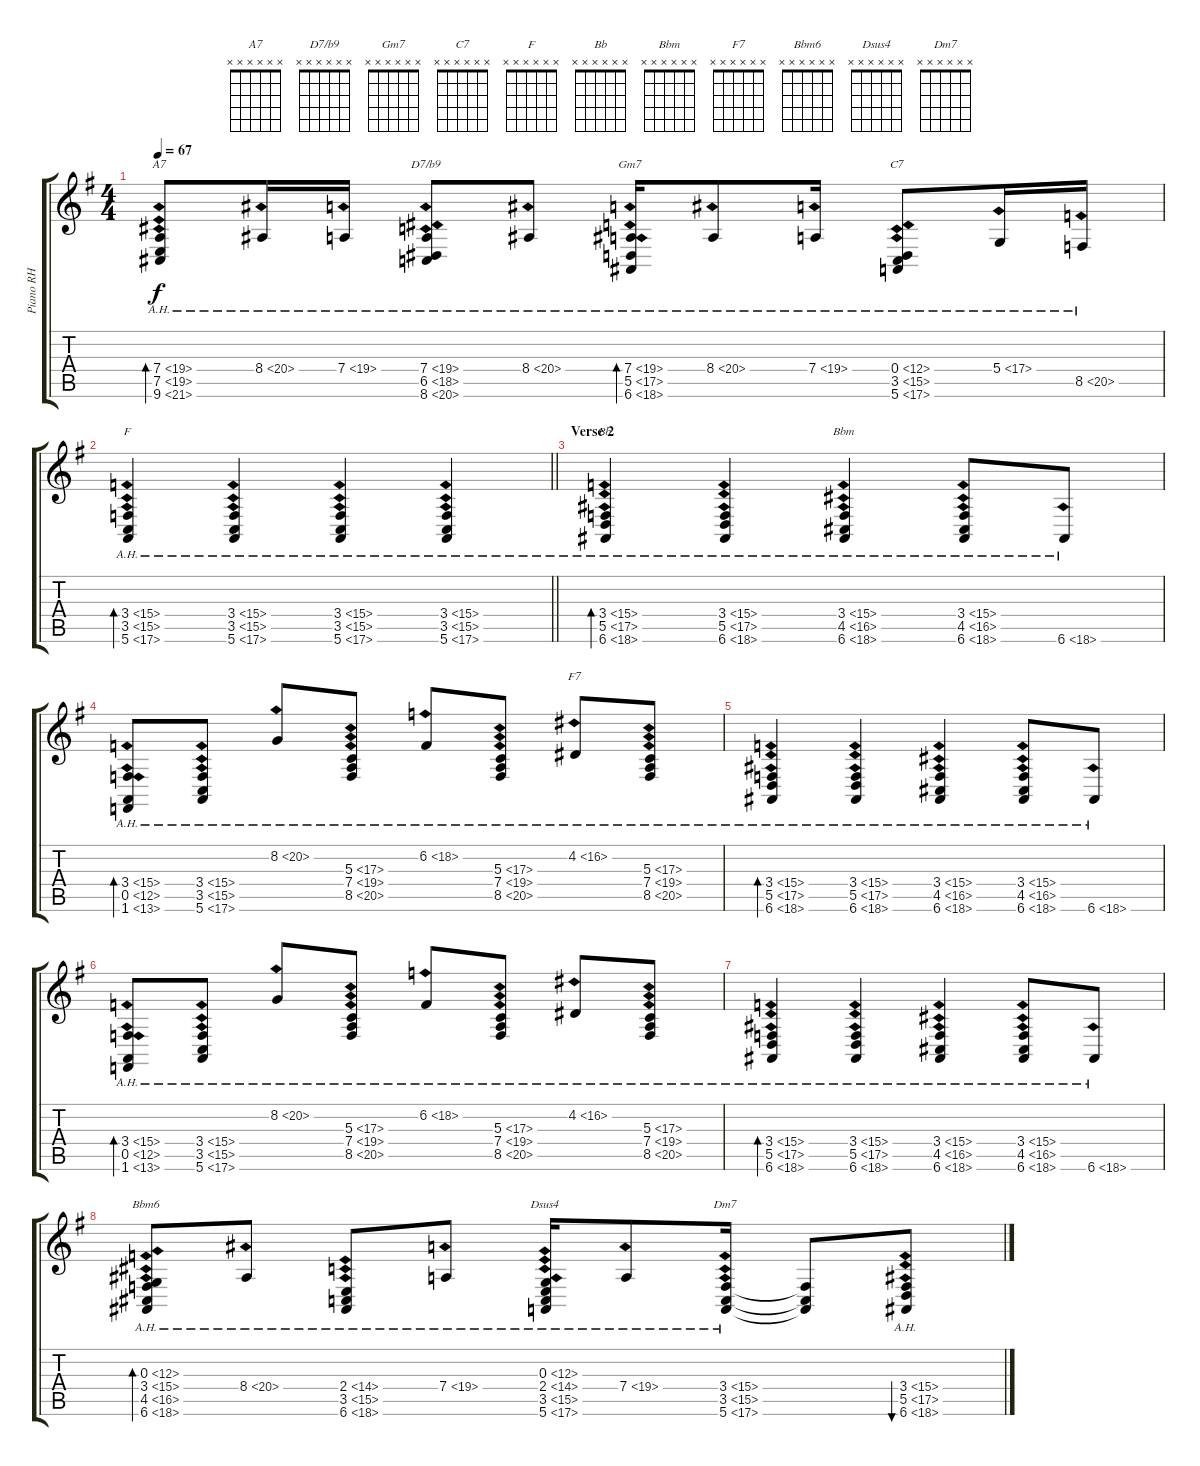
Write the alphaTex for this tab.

\track ("Piano RH" "Piano RH") {instrument acousticgrandpiano}
\staff {score tabs}
\tuning (E4 B3 G3 D3 A2 E2) {hide}
\chord ("A7" x x x x x x)
\chord ("D7/b9" x x x x x x)
\chord ("Gm7" x x x x x x)
\chord ("C7" x x x x x x)
\chord ("F" x x x x x x)
\chord ("Bb" x x x x x x)
\chord ("Bbm" x x x x x x)
\chord ("F7" x x x x x x)
\chord ("Bbm6" x x x x x x)
\chord ("Dsus4" x x x x x x)
\chord ("Dm7" x x x x x x)
\ts (4 4)
\tempo 67
\clef g2
\ks g
(7.4{ah 12} 7.5{ah 12} 9.6{ah 12}).8{bd 120 ch "A7" dy f} 8.4{ah 12}.16 7.4{ah 12}.16 (7.4{ah 12} 6.5{ah 12} 8.6{ah 12}).8{ch "D7/b9"} 8.4{ah 12}.8 (7.4{ah 12} 5.5{ah 12} 6.6{ah 12}).16{bd 120 ch "Gm7"} 8.4{ah 12}.8 7.4{ah 12}.16 (0.4{ah 12} 3.5{ah 12} 5.6{ah 12}).8{ch "C7"} 5.4{ah 12}.16 8.5{ah 12}.16 |
\barLineRight lightlight
(3.4{ah 12} 3.5{ah 12} 5.6{ah 12}).4{bd 60 ch "F"} (3.4{ah 12} 3.5{ah 12} 5.6{ah 12}).4 (3.4{ah 12} 3.5{ah 12} 5.6{ah 12}).4 (3.4{ah 12} 3.5{ah 12} 5.6{ah 12}).4 |
\section ("" "Verse 2")
(3.4{ah 12} 5.5{ah 12} 6.6{ah 12}).4{bd 120 ch "Bb"} (3.4{ah 12} 5.5{ah 12} 6.6{ah 12}).4 (3.4{ah 12} 4.5{ah 12} 6.6{ah 12}).4{ch "Bbm"} (3.4{ah 12} 4.5{ah 12} 6.6{ah 12}).8 6.6{ah 12}.8 |
(3.4{ah 12} 0.5{ah 12} 1.6{ah 12}).8{bd 120} (3.4{ah 12} 3.5{ah 12} 5.6{ah 12}).8 8.2{ah 12}.8 (5.3{ah 12} 7.4{ah 12} 8.5{ah 12}).8 6.2{ah 12}.8 (5.3{ah 12} 7.4{ah 12} 8.5{ah 12}).8 4.2{ah 12}.8{ch "F7"} (5.3{ah 12} 7.4{ah 12} 8.5{ah 12}).8 |
(3.4{ah 12} 5.5{ah 12} 6.6{ah 12}).4{bd 120} (3.4{ah 12} 5.5{ah 12} 6.6{ah 12}).4 (3.4{ah 12} 4.5{ah 12} 6.6{ah 12}).4 (3.4{ah 12} 4.5{ah 12} 6.6{ah 12}).8 6.6{ah 12}.8 |
(3.4{ah 12} 0.5{ah 12} 1.6{ah 12}).8{bd 120} (3.4{ah 12} 3.5{ah 12} 5.6{ah 12}).8 8.2{ah 12}.8 (5.3{ah 12} 7.4{ah 12} 8.5{ah 12}).8 6.2{ah 12}.8 (5.3{ah 12} 7.4{ah 12} 8.5{ah 12}).8 4.2{ah 12}.8 (5.3{ah 12} 7.4{ah 12} 8.5{ah 12}).8 |
(3.4{ah 12} 5.5{ah 12} 6.6{ah 12}).4{bd 120} (3.4{ah 12} 5.5{ah 12} 6.6{ah 12}).4 (3.4{ah 12} 4.5{ah 12} 6.6{ah 12}).4 (3.4{ah 12} 4.5{ah 12} 6.6{ah 12}).8 6.6{ah 12}.8 |
(0.3{ah 12} 3.4{ah 12} 4.5{ah 12} 6.6{ah 12}).8{bd 120 ch "Bbm6"} 8.4{ah 12}.8 (2.4{ah 12} 3.5{ah 12} 6.6{ah 12}).8 7.4{ah 12}.8 (0.3{ah 12} 2.4{ah 12} 3.5{ah 12} 5.6{ah 12}).16{ch "Dsus4"} 7.4{ah 12}.8 (3.4{ah 12} 3.5{ah 12} 5.6{ah 12}).16{ch "Dm7"} (3.4{t} 3.5{t} 5.6{t}).8 (3.4{ah 12} 5.5{ah 12} 6.6{ah 12}).8{bu 480}
